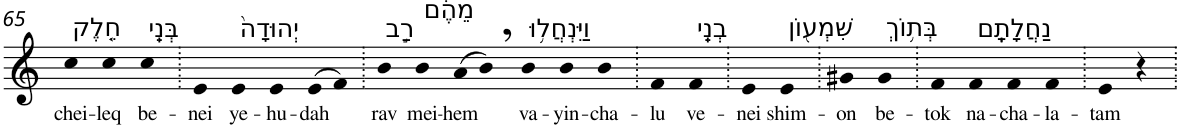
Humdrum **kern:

**kern	**text
*part1	*part1
*staff1	*staff1
*I"Piano	*
*I'Pno	*
!!LO:PB:g=z
*clefG2	*
*k[]	*
=65	=65
!LO:TX:a:t=חֵ֤לֶק	!
!	!LO:LY:b
4cc	chei-
!	!LO:LY:b
4cc	-leq
!LO:TX:a:t=בְּנֵֽי	!
!	!LO:LY:b
4cc	be-
=66.	=66.
!	!LO:LY:b
4e	-nei
!LO:TX:a:t=יְהוּדָה֙	!
!	!LO:LY:b
4e	ye-
!	!LO:LY:b
4e	-hu-
!	!LO:LY:b
(>8e	-dah
8f)	.
=67.	=67.
!LO:TX:a:t=רַ֣ב	!
!	!LO:LY:b
4b	rav
!LO:TX:a:t=מֵהֶ֔ם	!
!	!LO:LY:b
4b	mei-
!	!LO:LY:b
(>8a	-hem
8b,)	.
!LO:TX:a:t=וַיִּנְחֲל֥וּ	!
!	!LO:LY:b
4b	va-
!	!LO:LY:b
4b	-yin-
!	!LO:LY:b
4b	-cha-
=68.	=68.
!	!LO:LY:b
4f	-lu
!LO:TX:a:t=בְנֵֽי	!
!	!LO:LY:b
4f	ve-
=69.	=69.
!	!LO:LY:b
4e	-nei
!LO:TX:a:t=שִׁמְע֖וֹן	!
!	!LO:LY:b
4e	shim-
=70.	=70.
!	!LO:LY:b
4g#X	-on
!LO:TX:a:t=בְּת֥וֹךְ	!
!	!LO:LY:b
4g#	be-
=71.	=71.
!	!LO:LY:b
4f	-tok
!LO:TX:a:t=נַחֲלָתָֽם	!
!	!LO:LY:b
4f	na-
!	!LO:LY:b
4f	-cha-
!	!LO:LY:b
4f	-la-
=72.	=72.
!	!LO:LY:b
4e	-tam
4r	.
=.	=.
*-	*-
